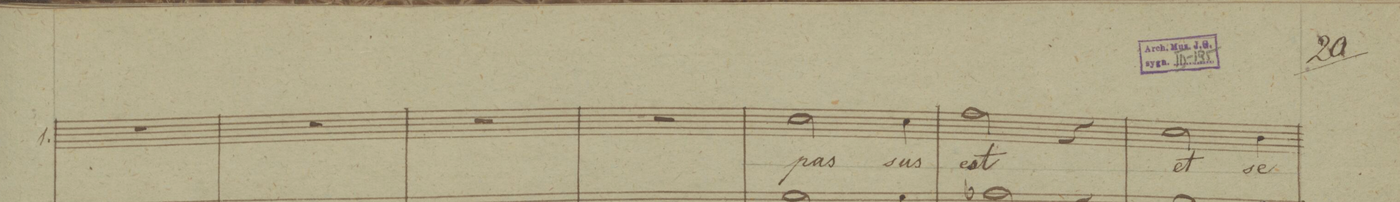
**kern	**text	**dynam
*I"1.	*	*
*clefC1	*	*
*k[b-e-a-d-]	*	*
*M3/4	*	*
2.r	.	.
=70	=70	=70
2.r	.	.
=71	=71	=71
2.r	.	.
=72	=72	=72
2.r	.	.
=73	=73	=73
2a-\	pas-	.
4a-\	-sus	.
=74	=74	=74
2dd-\	est	.
4r	.	.
=75	=75	=75
2a-\	et	.
[4g\	se-	.
=76	=76	=76
*-	*-	*-
